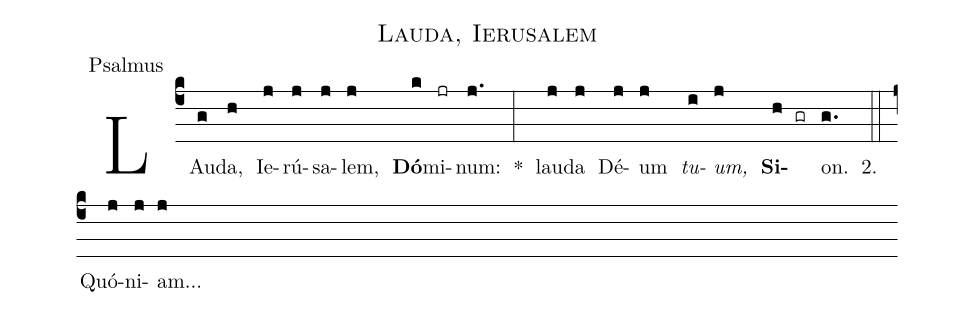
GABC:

name:Lauda, Ierusalem;
annotation:Psalmus;
%%
(c4) LAu(g)da,(h) Ie(j)rú(j)sa(j)lem,(j) <b>Dó</b>(k)mi(jr)num:(j.) *(:) lau(j)da(j) Dé(j)um(j) <i>tu</i>(i)<i>um,</i>(j) <b>Si</b>(h gr)on.(g.) 2.(::) Quó(j)ni(j)am...(j)
